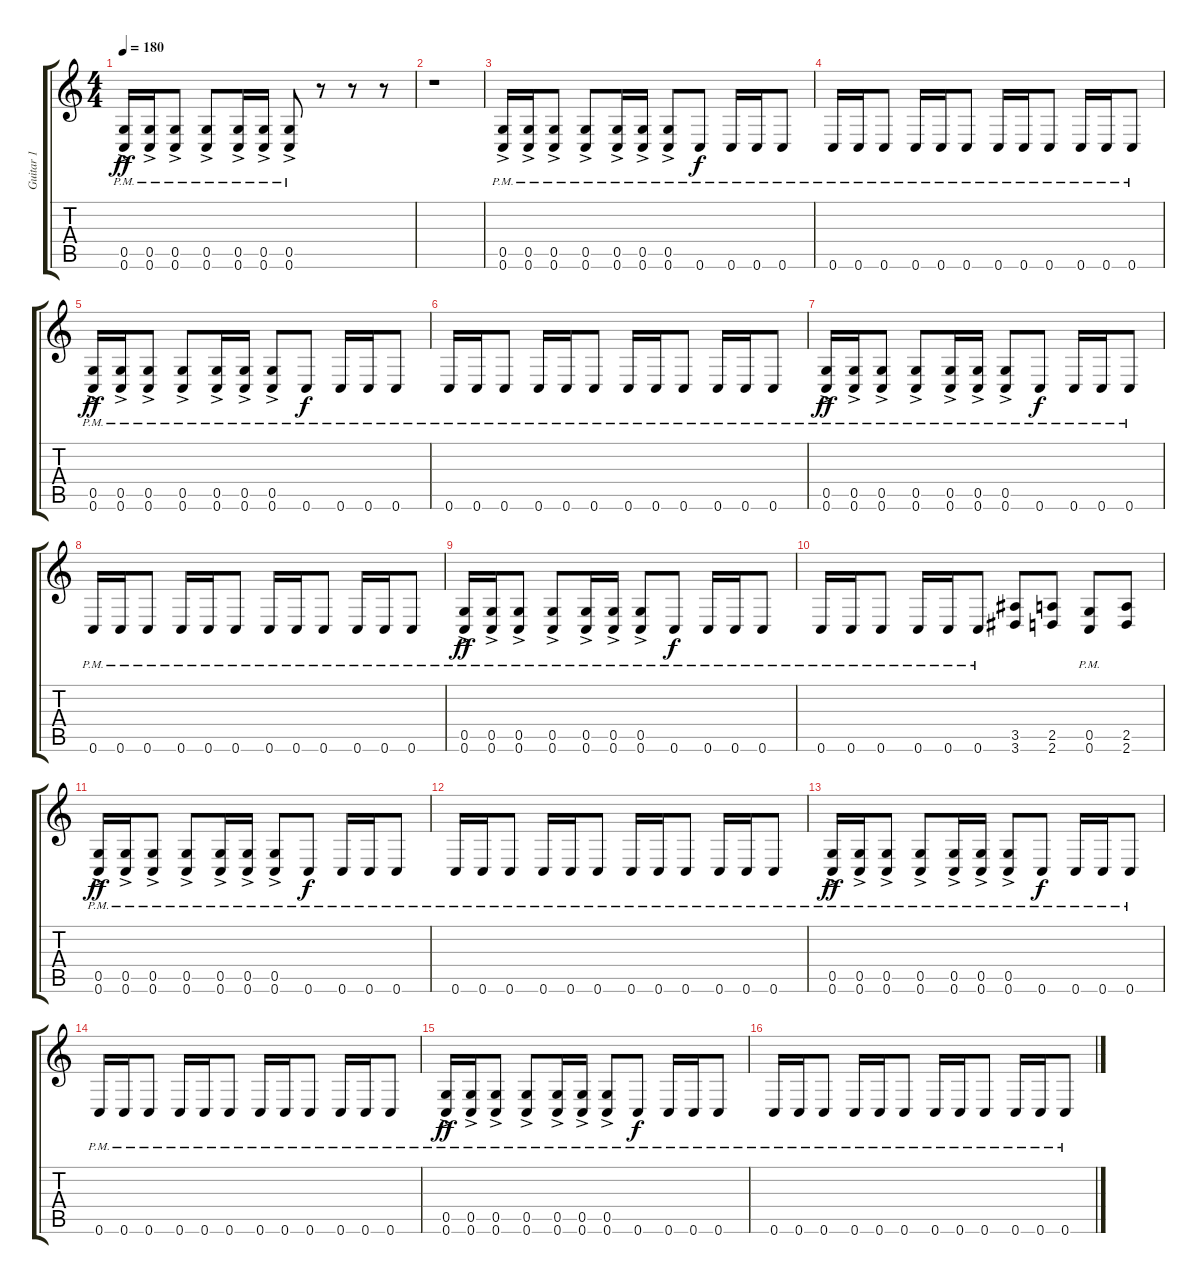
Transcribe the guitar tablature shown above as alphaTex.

\track ("Guitar 1" "Guitar 1") {instrument distortionguitar}
\staff {score tabs}
\tuning (D4 A3 F3 C3 G2 C2) {hide}
\ts (4 4)
\tempo 180
\clef g2
\ks c
(0.5{ac pm} 0.6{ac pm}).16{dy ff} (0.5{ac pm} 0.6{ac pm}).16 (0.5{ac pm} 0.6{ac pm}).8 (0.5{ac pm} 0.6{ac pm}).8 (0.5{ac pm} 0.6{ac pm}).16 (0.5{ac pm} 0.6{ac pm}).16 (0.5{ac pm} 0.6{ac pm}).8 r.8 r.8 r.8 |
r.1 |
(0.5{ac pm} 0.6{ac pm}).16 (0.5{ac pm} 0.6{ac pm}).16 (0.5{ac pm} 0.6{ac pm}).8 (0.5{ac pm} 0.6{ac pm}).8 (0.5{ac pm} 0.6{ac pm}).16 (0.5{ac pm} 0.6{ac pm}).16 (0.5{ac pm} 0.6{ac pm}).8 0.6{pm}.8{dy f} 0.6{pm}.16 0.6{pm}.16 0.6{pm}.8 |
0.6{pm}.16 0.6{pm}.16 0.6{pm}.8 0.6{pm}.16 0.6{pm}.16 0.6{pm}.8 0.6{pm}.16 0.6{pm}.16 0.6{pm}.8 0.6{pm}.16 0.6{pm}.16 0.6{pm}.8 |
(0.5{ac pm} 0.6{ac pm}).16{dy ff} (0.5{ac pm} 0.6{ac pm}).16 (0.5{ac pm} 0.6{ac pm}).8 (0.5{ac pm} 0.6{ac pm}).8 (0.5{ac pm} 0.6{ac pm}).16 (0.5{ac pm} 0.6{ac pm}).16 (0.5{ac pm} 0.6{ac pm}).8 0.6{pm}.8{dy f} 0.6{pm}.16 0.6{pm}.16 0.6{pm}.8 |
0.6{pm}.16 0.6{pm}.16 0.6{pm}.8 0.6{pm}.16 0.6{pm}.16 0.6{pm}.8 0.6{pm}.16 0.6{pm}.16 0.6{pm}.8 0.6{pm}.16 0.6{pm}.16 0.6{pm}.8 |
(0.5{ac pm} 0.6{ac pm}).16{dy ff} (0.5{ac pm} 0.6{ac pm}).16 (0.5{ac pm} 0.6{ac pm}).8 (0.5{ac pm} 0.6{ac pm}).8 (0.5{ac pm} 0.6{ac pm}).16 (0.5{ac pm} 0.6{ac pm}).16 (0.5{ac pm} 0.6{ac pm}).8 0.6{pm}.8{dy f} 0.6{pm}.16 0.6{pm}.16 0.6{pm}.8 |
0.6{pm}.16 0.6{pm}.16 0.6{pm}.8 0.6{pm}.16 0.6{pm}.16 0.6{pm}.8 0.6{pm}.16 0.6{pm}.16 0.6{pm}.8 0.6{pm}.16 0.6{pm}.16 0.6{pm}.8 |
(0.5{ac pm} 0.6{ac pm}).16{dy ff} (0.5{ac pm} 0.6{ac pm}).16 (0.5{ac pm} 0.6{ac pm}).8 (0.5{ac pm} 0.6{ac pm}).8 (0.5{ac pm} 0.6{ac pm}).16 (0.5{ac pm} 0.6{ac pm}).16 (0.5{ac pm} 0.6{ac pm}).8 0.6{pm}.8{dy f} 0.6{pm}.16 0.6{pm}.16 0.6{pm}.8 |
0.6{pm}.16 0.6{pm}.16 0.6{pm}.8 0.6{pm}.16 0.6{pm}.16 0.6{pm}.8 (3.5 3.6).8 (2.5 2.6).8 (0.5{pm} 0.6{pm}).8 (2.5 2.6).8 |
(0.5{ac pm} 0.6{ac pm}).16{dy ff} (0.5{ac pm} 0.6{ac pm}).16 (0.5{ac pm} 0.6{ac pm}).8 (0.5{ac pm} 0.6{ac pm}).8 (0.5{ac pm} 0.6{ac pm}).16 (0.5{ac pm} 0.6{ac pm}).16 (0.5{ac pm} 0.6{ac pm}).8 0.6{pm}.8{dy f} 0.6{pm}.16 0.6{pm}.16 0.6{pm}.8 |
0.6{pm}.16 0.6{pm}.16 0.6{pm}.8 0.6{pm}.16 0.6{pm}.16 0.6{pm}.8 0.6{pm}.16 0.6{pm}.16 0.6{pm}.8 0.6{pm}.16 0.6{pm}.16 0.6{pm}.8 |
(0.5{ac pm} 0.6{ac pm}).16{dy ff} (0.5{ac pm} 0.6{ac pm}).16 (0.5{ac pm} 0.6{ac pm}).8 (0.5{ac pm} 0.6{ac pm}).8 (0.5{ac pm} 0.6{ac pm}).16 (0.5{ac pm} 0.6{ac pm}).16 (0.5{ac pm} 0.6{ac pm}).8 0.6{pm}.8{dy f} 0.6{pm}.16 0.6{pm}.16 0.6{pm}.8 |
0.6{pm}.16 0.6{pm}.16 0.6{pm}.8 0.6{pm}.16 0.6{pm}.16 0.6{pm}.8 0.6{pm}.16 0.6{pm}.16 0.6{pm}.8 0.6{pm}.16 0.6{pm}.16 0.6{pm}.8 |
(0.5{ac pm} 0.6{ac pm}).16{dy ff} (0.5{ac pm} 0.6{ac pm}).16 (0.5{ac pm} 0.6{ac pm}).8 (0.5{ac pm} 0.6{ac pm}).8 (0.5{ac pm} 0.6{ac pm}).16 (0.5{ac pm} 0.6{ac pm}).16 (0.5{ac pm} 0.6{ac pm}).8 0.6{pm}.8{dy f} 0.6{pm}.16 0.6{pm}.16 0.6{pm}.8 |
0.6{pm}.16 0.6{pm}.16 0.6{pm}.8 0.6{pm}.16 0.6{pm}.16 0.6{pm}.8 0.6{pm}.16 0.6{pm}.16 0.6{pm}.8 0.6{pm}.16 0.6{pm}.16 0.6{pm}.8
